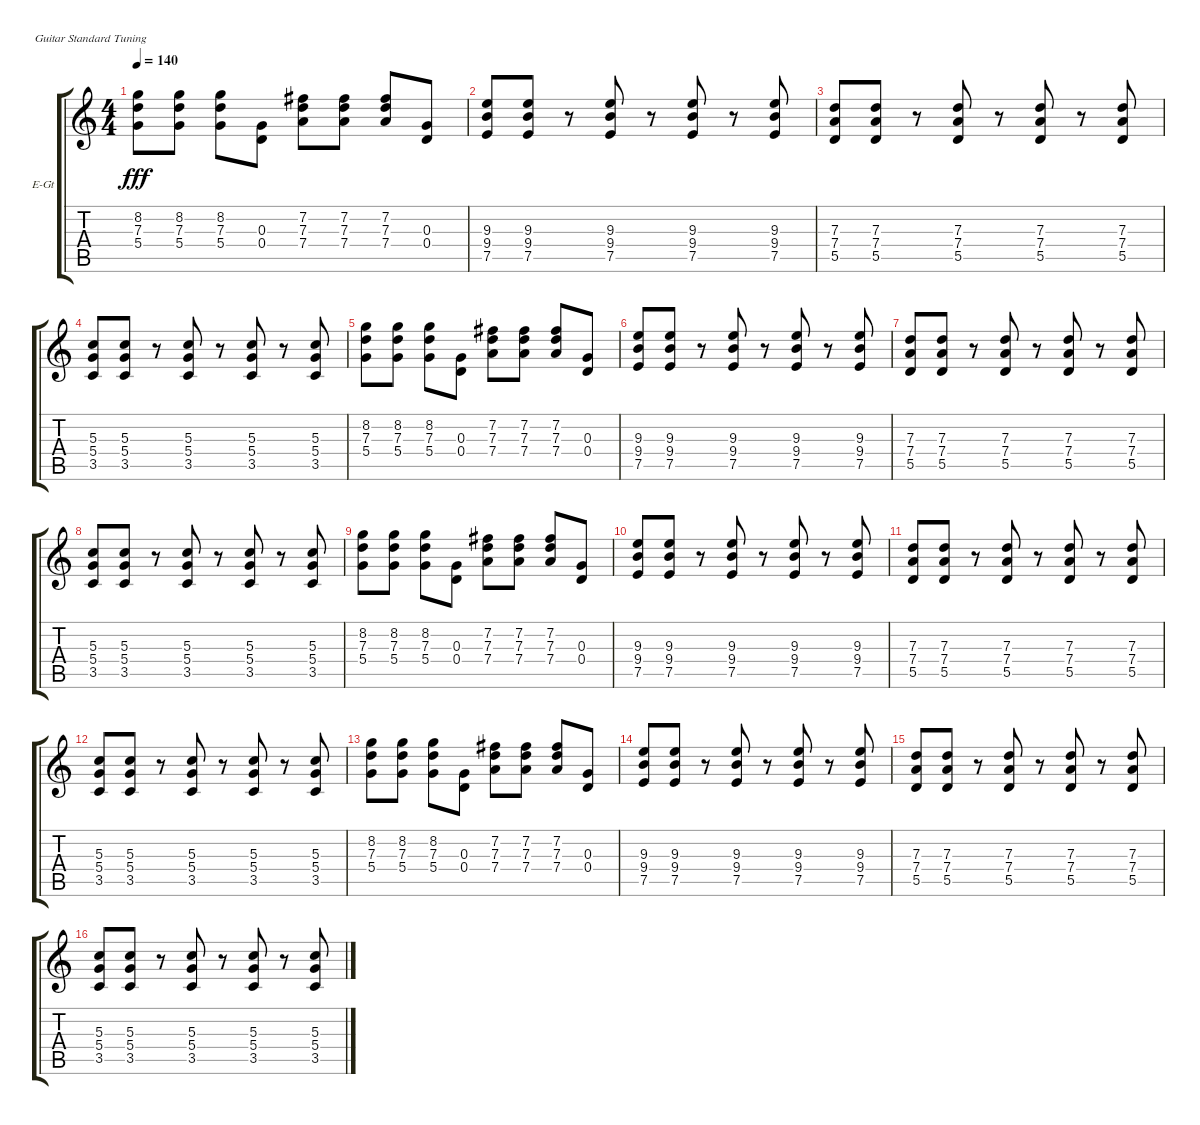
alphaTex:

\bracketExtendMode groupsimilarinstruments
\firstSystemTrackNameOrientation horizontal
\otherSystemsTrackNameOrientation horizontal
\track ("Rhythm Guitar" "E-Gt") {instrument distortionguitar}
\staff {score tabs}
\tuning (E4 B3 G3 D3 A2 E2)
\ts (4 4)
\tempo 140
\clef g2
\ks c
(5.4 7.3 8.2).8{dy fff} (5.4 7.3 8.2).8 (5.4 7.3 8.2).8 (0.4 0.3).8 (7.4 7.3 7.2).8 (7.3 7.4 7.2).8 (7.4 7.3 7.2).8 (0.4 0.3).8 |
(9.3 9.4 7.5).8 (9.3 9.4 7.5).8 r.8 (7.5 9.4 9.3).8 r.8 (7.5 9.4 9.3).8 r.8 (7.5 9.4 9.3).8 |
(5.5 7.4 7.3).8 (5.5 7.4 7.3).8 r.8 (5.5 7.4 7.3).8 r.8 (5.5 7.4 7.3).8 r.8 (5.5 7.4 7.3).8 |
(3.5 5.4 5.3).8 (3.5 5.4 5.3).8 r.8 (3.5 5.4 5.3).8 r.8 (3.5 5.4 5.3).8 r.8 (5.4 3.5 5.3).8 |
(5.4 7.3 8.2).8 (5.4 7.3 8.2).8 (5.4 7.3 8.2).8 (0.4 0.3).8 (7.4 7.3 7.2).8 (7.3 7.4 7.2).8 (7.4 7.3 7.2).8 (0.4 0.3).8 |
(9.3 9.4 7.5).8 (9.3 9.4 7.5).8 r.8 (7.5 9.4 9.3).8 r.8 (7.5 9.4 9.3).8 r.8 (7.5 9.4 9.3).8 |
(5.5 7.4 7.3).8 (5.5 7.4 7.3).8 r.8 (5.5 7.4 7.3).8 r.8 (5.5 7.4 7.3).8 r.8 (5.5 7.4 7.3).8 |
(3.5 5.4 5.3).8 (3.5 5.4 5.3).8 r.8 (3.5 5.4 5.3).8 r.8 (3.5 5.4 5.3).8 r.8 (5.4 3.5 5.3).8 |
(5.4 7.3 8.2).8 (5.4 7.3 8.2).8 (5.4 7.3 8.2).8 (0.4 0.3).8 (7.4 7.3 7.2).8 (7.3 7.4 7.2).8 (7.4 7.3 7.2).8 (0.4 0.3).8 |
(9.3 9.4 7.5).8 (9.3 9.4 7.5).8 r.8 (7.5 9.4 9.3).8 r.8 (7.5 9.4 9.3).8 r.8 (7.5 9.4 9.3).8 |
(5.5 7.4 7.3).8 (5.5 7.4 7.3).8 r.8 (5.5 7.4 7.3).8 r.8 (5.5 7.4 7.3).8 r.8 (5.5 7.4 7.3).8 |
(3.5 5.4 5.3).8 (3.5 5.4 5.3).8 r.8 (3.5 5.4 5.3).8 r.8 (3.5 5.4 5.3).8 r.8 (5.4 3.5 5.3).8 |
(5.4 7.3 8.2).8 (5.4 7.3 8.2).8 (5.4 7.3 8.2).8 (0.4 0.3).8 (7.4 7.3 7.2).8 (7.3 7.4 7.2).8 (7.4 7.3 7.2).8 (0.4 0.3).8 |
(9.3 9.4 7.5).8 (9.3 9.4 7.5).8 r.8 (7.5 9.4 9.3).8 r.8 (7.5 9.4 9.3).8 r.8 (7.5 9.4 9.3).8 |
(5.5 7.4 7.3).8 (5.5 7.4 7.3).8 r.8 (5.5 7.4 7.3).8 r.8 (5.5 7.4 7.3).8 r.8 (5.5 7.4 7.3).8 |
(3.5 5.4 5.3).8 (3.5 5.4 5.3).8 r.8 (3.5 5.4 5.3).8 r.8 (3.5 5.4 5.3).8 r.8 (5.4 3.5 5.3).8
